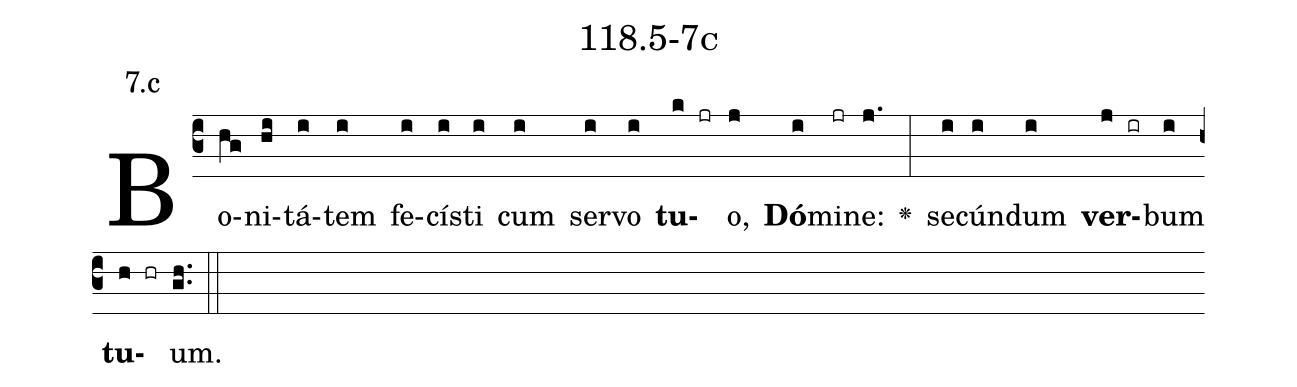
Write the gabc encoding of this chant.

name: 118.5-7c;
annotation: 7.c;
%%
(c3)Bo(hg)ni(hi)tá(i)tem(i) fe(i)cís(i)ti(i) cum(i) ser(i)vo(i) <b>tu</b>(k jr)o,(j) <b>Dó</b>(i)mi(jr)ne:(j.) <v>\greheightstar</v>(:) se(i)cún(i)dum(i) <b>ver</b>(j ir)bum(i) <b>tu</b>(h hr)um.(gh..) (::)


%E(i) u(i) o(j) u(i) a(h) e.(gh..) (::)
